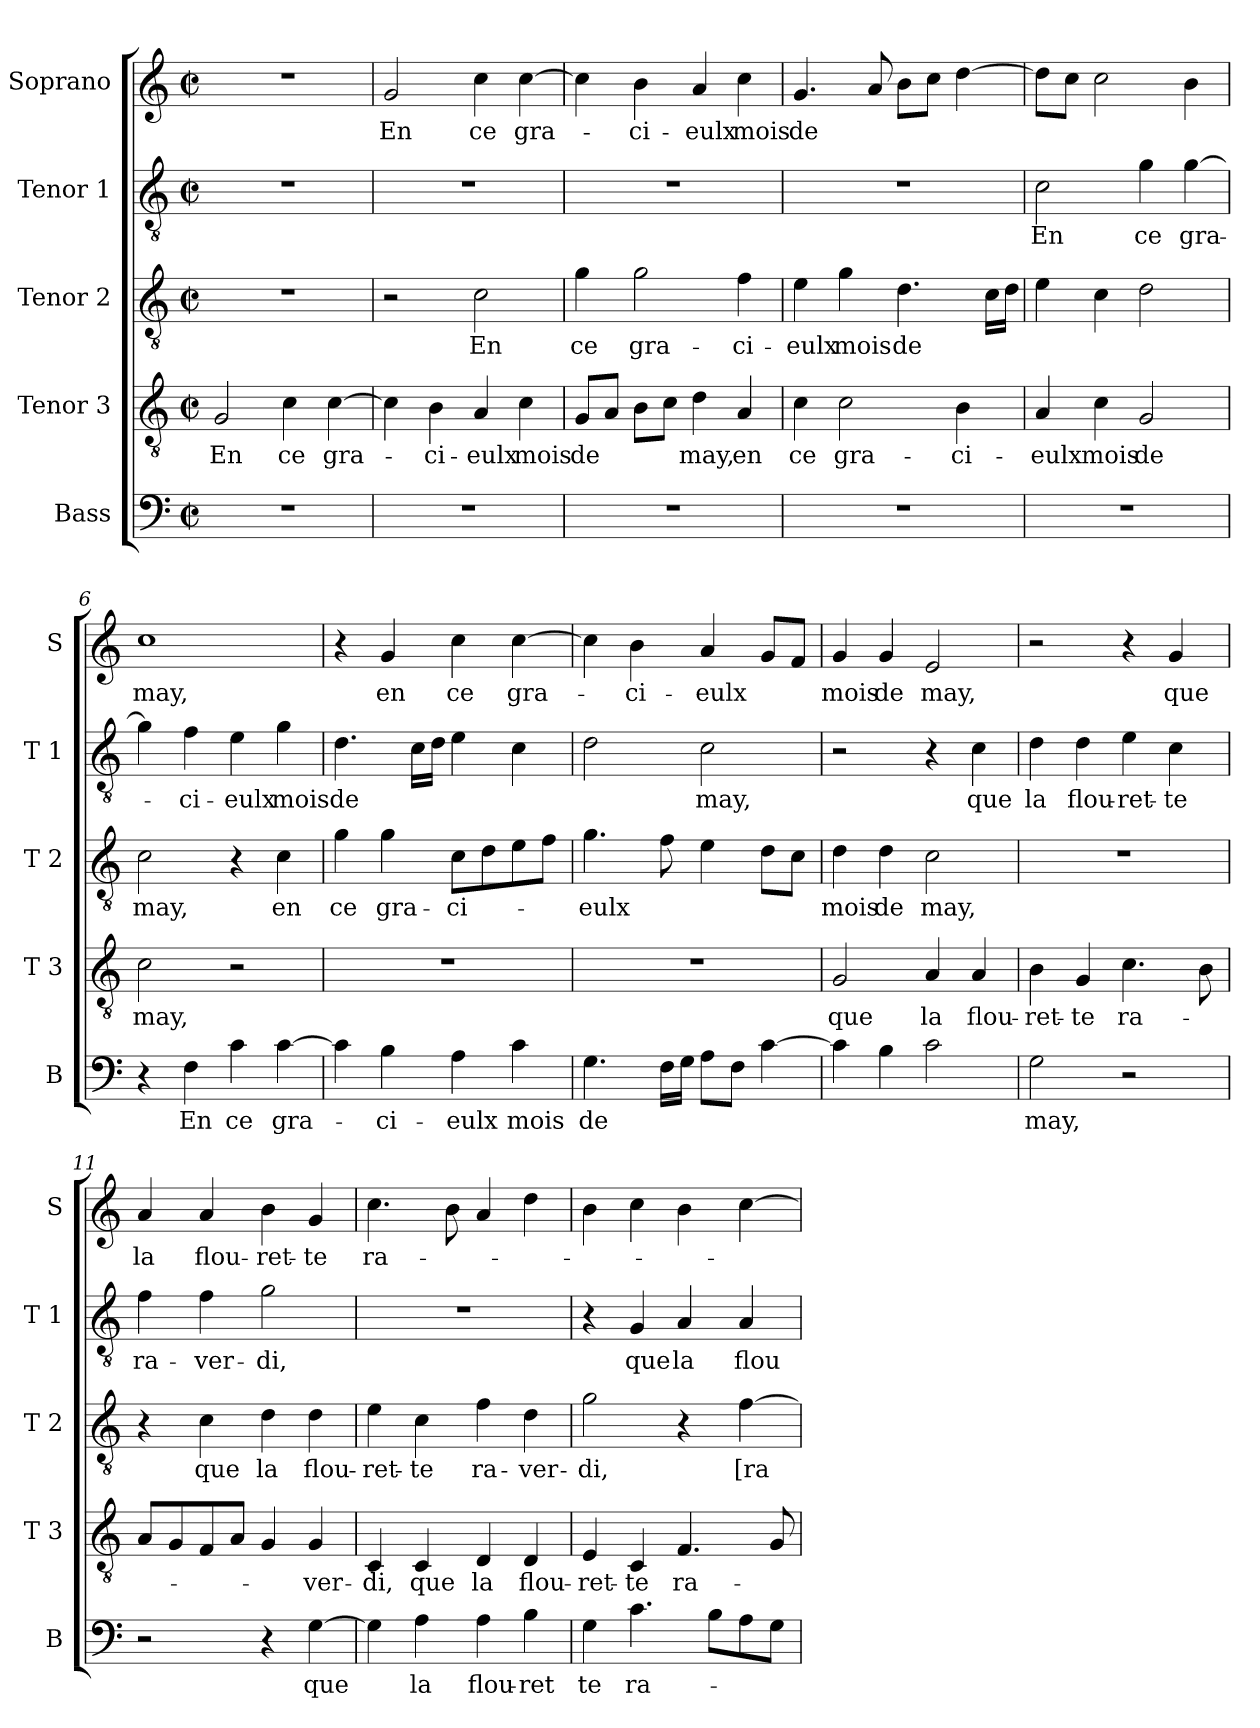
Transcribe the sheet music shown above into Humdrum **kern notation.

**kern	**text	**kern	**text	**kern	**text	**kern	**text	**kern	**text
*part5	*part5	*part4	*part4	*part3	*part3	*part2	*part2	*part1	*part1
*staff5	*staff5	*staff4	*staff4	*staff3	*staff3	*staff2	*staff2	*staff1	*staff1
*I"Bass	*	*I"Tenor 3	*	*I"Tenor 2	*	*I"Tenor 1	*	*I"Soprano	*
*I'B	*	*I'T 3	*	*I'T 2	*	*I'T 1	*	*I'S	*
*clefF4	*	*clefGv2	*	*clefGv2	*	*clefGv2	*	*clefG2	*
*k[]	*	*k[]	*	*k[]	*	*k[]	*	*k[]	*
*C:	*	*C:	*	*C:	*	*C:	*	*C:	*
*M2/2	*	*M2/2	*	*M2/2	*	*M2/2	*	*M2/2	*
*met(c|)	*	*met(c|)	*	*met(c|)	*	*met(c|)	*	*met(c|)	*
=1	=1	=1	=1	=1	=1	=1	=1	=1	=1
1r	.	2G/	En	1r	.	1r	.	1r	.
.	.	4c\	ce	.	.	.	.	.	.
.	.	[4c\	gra-	.	.	.	.	.	.
=2	=2	=2	=2	=2	=2	=2	=2	=2	=2
1r	.	4c\]	.	2r	.	1r	.	2g/	En
.	.	4B\	-ci-	.	.	.	.	.	.
.	.	4A/	-eulx	2c\	En	.	.	4cc\	ce
.	.	4c\	mois	.	.	.	.	[4cc\	gra-
=3	=3	=3	=3	=3	=3	=3	=3	=3	=3
1r	.	8G/L	de	4g\	ce	1r	.	4cc\]	.
.	.	8A/J	.	.	.	.	.	.	.
.	.	8B\L	.	2g\	gra-	.	.	4b\	-ci-
.	.	8c\J	.	.	.	.	.	.	.
.	.	4d\	may,	.	.	.	.	4a/	-eulx
.	.	4A/	en	4f\	-ci-	.	.	4cc\	mois
=4	=4	=4	=4	=4	=4	=4	=4	=4	=4
1r	.	4c\	ce	4e\	-eulx	1r	.	4.g/	de
.	.	2c\	gra-	4g\	mois	.	.	.	.
.	.	.	.	.	.	.	.	8a/	.
.	.	.	.	4.d\	de	.	.	8b\L	.
.	.	.	.	.	.	.	.	8cc\J	.
.	.	4B\	-ci-	.	.	.	.	[4dd\	.
.	.	.	.	16c\LL	.	.	.	.	.
.	.	.	.	16d\JJ	.	.	.	.	.
=5	=5	=5	=5	=5	=5	=5	=5	=5	=5
1r	.	4A/	-eulx	4e\	.	2c\	En	8dd\L]	.
.	.	.	.	.	.	.	.	8cc\J	.
.	.	4c\	mois	4c\	.	.	.	2cc\	.
.	.	2G/	de	2d\	.	4g\	ce	.	.
.	.	.	.	.	.	[4g\	gra-	4b\	.
!!LO:LB:g=z
=6	=6	=6	=6	=6	=6	=6	=6	=6	=6
4r	.	2c\	may,	2c\	may,	4g\]	.	1cc	may,
4F\	En	.	.	.	.	4f\	-ci-	.	.
4c\	ce	2r	.	4r	.	4e\	-eulx	.	.
[4c\	gra-	.	.	4c\	en	4g\	mois	.	.
=7	=7	=7	=7	=7	=7	=7	=7	=7	=7
4c\]	.	1r	.	4g\	ce	4.d\	de	4r	.
4B\	-ci-	.	.	4g\	gra-	.	.	4g/	en
.	.	.	.	.	.	16c\LL	.	.	.
.	.	.	.	.	.	16d\JJ	.	.	.
4A\	-eulx	.	.	8c\L	-ci-	4e\	.	4cc\	ce
.	.	.	.	8d\	.	.	.	.	.
4c\	mois	.	.	8e\	.	4c\	.	[4cc\	gra-
.	.	.	.	8f\J	.	.	.	.	.
=8	=8	=8	=8	=8	=8	=8	=8	=8	=8
4.G\	de	1r	.	4.g\	-eulx	2d\	.	4cc\]	.
.	.	.	.	.	.	.	.	4b\	-ci-
16F\LL	.	.	.	8f\	.	.	.	.	.
16G\JJ	.	.	.	.	.	.	.	.	.
8A\L	.	.	.	4e\	.	2c\	may,	4a/	-eulx
8F\J	.	.	.	.	.	.	.	.	.
[4c\	.	.	.	8d\L	.	.	.	8g/L	.
.	.	.	.	8c\J	.	.	.	8f/J	.
=9	=9	=9	=9	=9	=9	=9	=9	=9	=9
4c\]	.	2G/	que	4d\	mois	2r	.	4g/	mois
4B\	.	.	.	4d\	de	.	.	4g/	de
2c\	.	4A/	la	2c\	may,	4r	.	2e/	may,
.	.	4A/	flou-	.	.	4c\	que	.	.
=10	=10	=10	=10	=10	=10	=10	=10	=10	=10
2G\	may,	4B\	-ret-	1r	.	4d\	la	2r	.
.	.	4G/	-te	.	.	4d\	flou-	.	.
2r	.	4.c\	ra-	.	.	4e\	-ret-	4r	.
.	.	.	.	.	.	4c\	-te	4g/	que
.	.	8B\	.	.	.	.	.	.	.
=11	=11	=11	=11	=11	=11	=11	=11	=11	=11
2r	.	8A/L	.	4r	.	4f\	ra-	4a/	la
.	.	8G/	.	.	.	.	.	.	.
.	.	8F/	.	4c\	que	4f\	-ver-	4a/	flou-
.	.	8A/J	.	.	.	.	.	.	.
4r	.	4G/	.	4d\	la	2g\	-di,	4b\	-ret-
[4G\	que	4G/	-ver-	4d\	flou-	.	.	4g/	-te
!!LO:PB:g=z
=12	=12	=12	=12	=12	=12	=12	=12	=12	=12
4G\]	.	4C/	-di,	4e\	-ret-	1r	.	4.cc\	ra-
4A\	la	4C/	que	4c\	-te	.	.	.	.
.	.	.	.	.	.	.	.	8b\	.
4A\	flou-	4D/	la	4f\	ra-	.	.	4a/	.
4B\	-ret	4D/	flou-	4d\	-ver-	.	.	4dd\	.
=13	=13	=13	=13	=13	=13	=13	=13	=13	=13
4G\	te	4E/	-ret-	2g\	-di,	4r	.	4b\	.
4.c\	ra-	4C/	-te	.	.	4G/	que	4cc\	.
.	.	4.F/	ra-	4r	.	4A/	la	4b\	.
8B\L	.	.	.	.	.	.	.	.	.
8A\	.	.	.	[4f\	[ra-	4A/	flou-	[4cc\	.
8G\J	.	8G/	.	.	.	.	.	.	.
=	=	=	=	=	=	=	=	=	=
*-	*-	*-	*-	*-	*-	*-	*-	*-	*-
